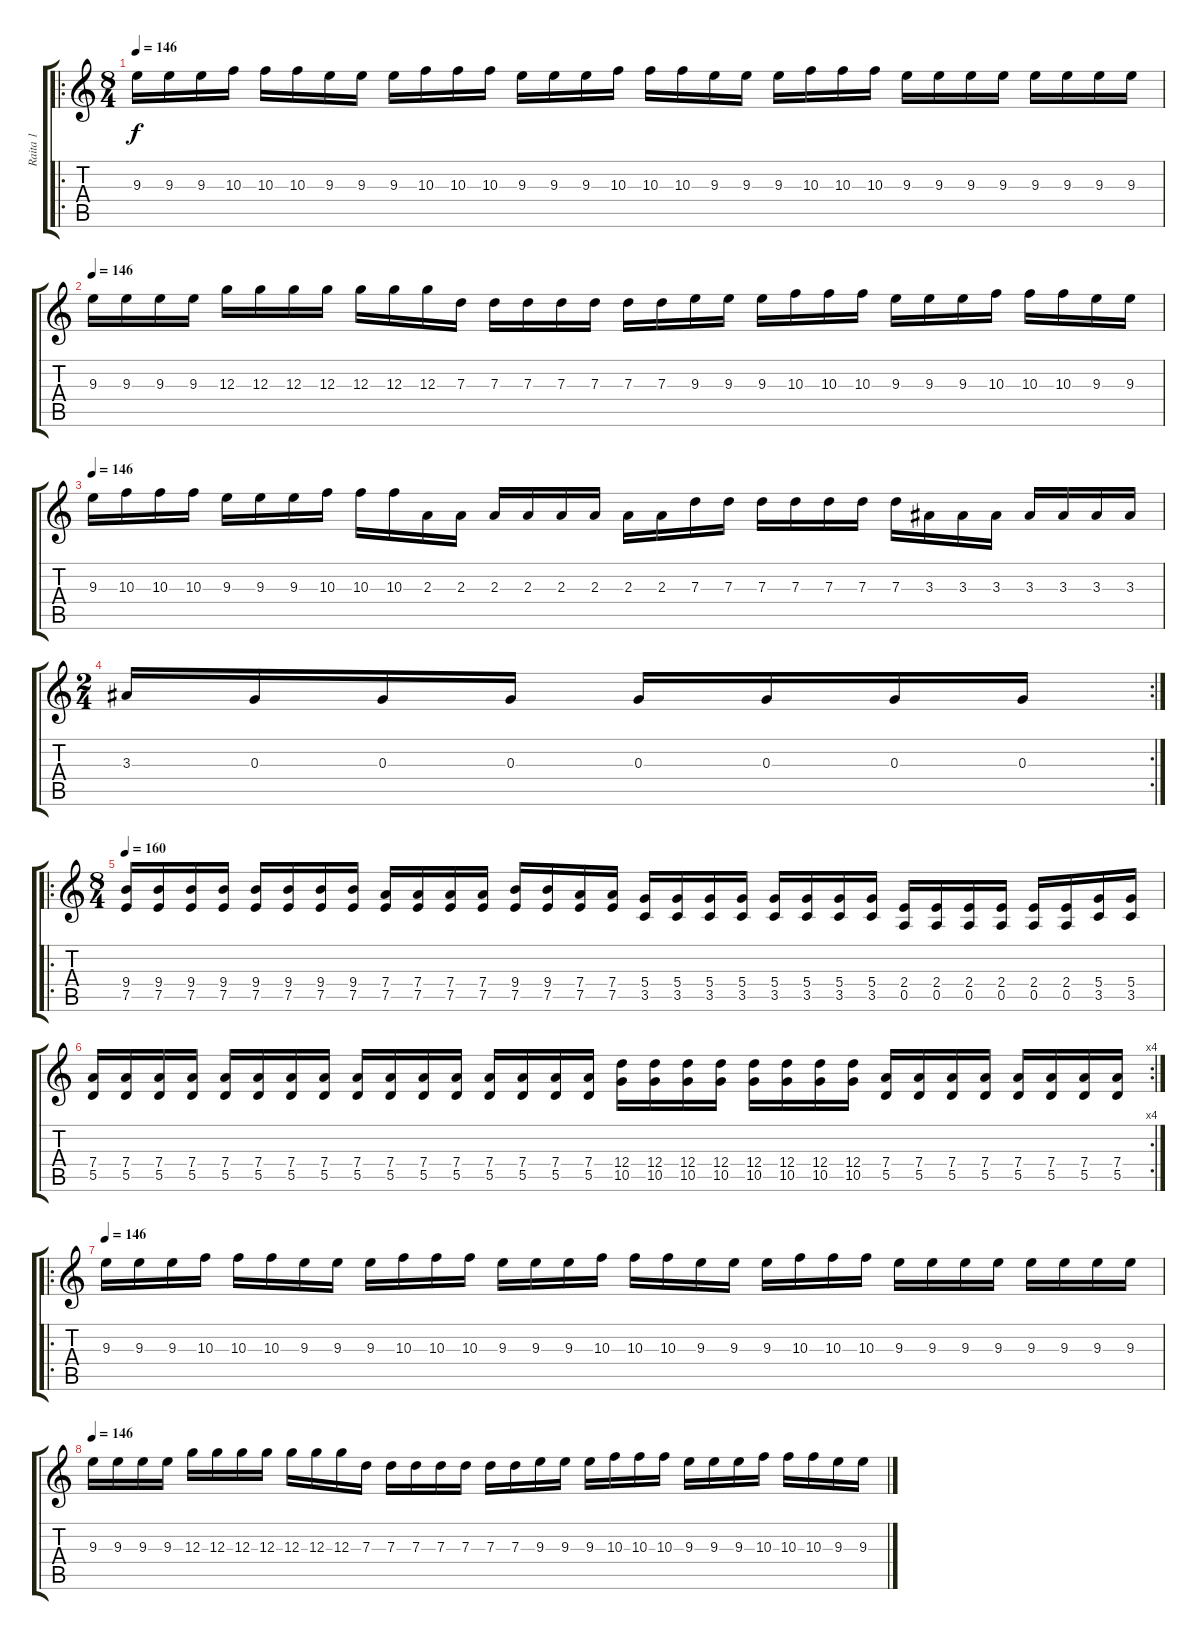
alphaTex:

\track ("Raita 1" "Raita 1") {instrument overdrivenguitar}
\staff {score tabs}
\tuning (E4 B3 G3 D3 A2 D2) {hide}
\ro
\ts (8 4)
\tempo 146
\clef g2
\ks c
9.3.16{dy f} 9.3.16 9.3.16 10.3.16 10.3.16 10.3.16 9.3.16 9.3.16 9.3.16 10.3.16 10.3.16 10.3.16 9.3.16 9.3.16 9.3.16 10.3.16 10.3.16 10.3.16 9.3.16 9.3.16 9.3.16 10.3.16 10.3.16 10.3.16 9.3.16 9.3.16 9.3.16 9.3.16 9.3.16 9.3.16 9.3.16 9.3.16 |
\tempo 146
9.3.16 9.3.16 9.3.16 9.3.16 12.3.16 12.3.16 12.3.16 12.3.16 12.3.16 12.3.16 12.3.16 7.3.16 7.3.16 7.3.16 7.3.16 7.3.16 7.3.16 7.3.16 9.3.16 9.3.16 9.3.16 10.3.16 10.3.16 10.3.16 9.3.16 9.3.16 9.3.16 10.3.16 10.3.16 10.3.16 9.3.16 9.3.16 |
\tempo 146
9.3.16 10.3.16 10.3.16 10.3.16 9.3.16 9.3.16 9.3.16 10.3.16 10.3.16 10.3.16 2.3.16 2.3.16 2.3.16 2.3.16 2.3.16 2.3.16 2.3.16 2.3.16 7.3.16 7.3.16 7.3.16 7.3.16 7.3.16 7.3.16 7.3.16 3.3.16 3.3.16 3.3.16 3.3.16 3.3.16 3.3.16 3.3.16 |
\rc 2
\ts (2 4)
3.3.16 0.3.16 0.3.16 0.3.16 0.3.16 0.3.16 0.3.16 0.3.16 |
\ro
\ts (8 4)
\tempo 160
(9.4 7.5).16 (9.4 7.5).16 (9.4 7.5).16 (9.4 7.5).16 (9.4 7.5).16 (9.4 7.5).16 (9.4 7.5).16 (9.4 7.5).16 (7.4 7.5).16 (7.4 7.5).16 (7.4 7.5).16 (7.4 7.5).16 (9.4 7.5).16 (9.4 7.5).16 (7.4 7.5).16 (7.4 7.5).16 (5.4 3.5).16 (5.4 3.5).16 (5.4 3.5).16 (5.4 3.5).16 (5.4 3.5).16 (5.4 3.5).16 (5.4 3.5).16 (5.4 3.5).16 (2.4 0.5).16 (2.4 0.5).16 (2.4 0.5).16 (2.4 0.5).16 (2.4 0.5).16 (2.4 0.5).16 (5.4 3.5).16 (5.4 3.5).16 |
\rc 4
(7.4 5.5).16 (7.4 5.5).16 (7.4 5.5).16 (7.4 5.5).16 (7.4 5.5).16 (7.4 5.5).16 (7.4 5.5).16 (7.4 5.5).16 (7.4 5.5).16 (7.4 5.5).16 (7.4 5.5).16 (7.4 5.5).16 (7.4 5.5).16 (7.4 5.5).16 (7.4 5.5).16 (7.4 5.5).16 (12.4 10.5).16 (12.4 10.5).16 (12.4 10.5).16 (12.4 10.5).16 (12.4 10.5).16 (12.4 10.5).16 (12.4 10.5).16 (12.4 10.5).16 (7.4 5.5).16 (7.4 5.5).16 (7.4 5.5).16 (7.4 5.5).16 (7.4 5.5).16 (7.4 5.5).16 (7.4 5.5).16 (7.4 5.5).16 |
\ro
\tempo 146
9.3.16 9.3.16 9.3.16 10.3.16 10.3.16 10.3.16 9.3.16 9.3.16 9.3.16 10.3.16 10.3.16 10.3.16 9.3.16 9.3.16 9.3.16 10.3.16 10.3.16 10.3.16 9.3.16 9.3.16 9.3.16 10.3.16 10.3.16 10.3.16 9.3.16 9.3.16 9.3.16 9.3.16 9.3.16 9.3.16 9.3.16 9.3.16 |
\tempo 146
9.3.16 9.3.16 9.3.16 9.3.16 12.3.16 12.3.16 12.3.16 12.3.16 12.3.16 12.3.16 12.3.16 7.3.16 7.3.16 7.3.16 7.3.16 7.3.16 7.3.16 7.3.16 9.3.16 9.3.16 9.3.16 10.3.16 10.3.16 10.3.16 9.3.16 9.3.16 9.3.16 10.3.16 10.3.16 10.3.16 9.3.16 9.3.16
